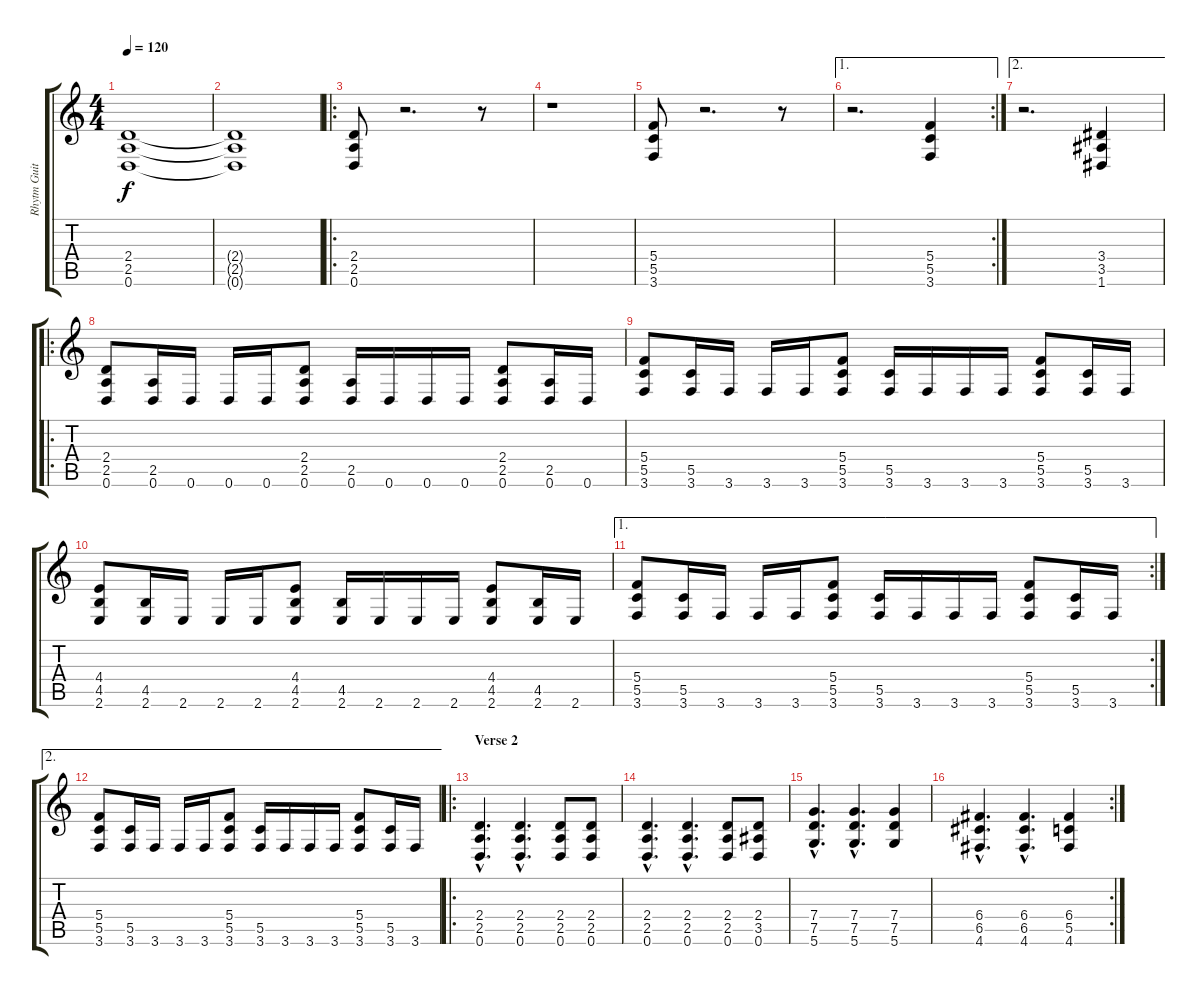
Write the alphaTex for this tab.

\track ("Rhytm Guitar" "Rhytm Guit") {instrument distortionguitar}
\staff {score tabs}
\tuning (D4 A3 F3 C3 G2 D2) {hide}
\ts (4 4)
\tempo 120
\clef g2
\ks c
(2.4{t} 2.5{t} 0.6{t}).1{dy f} |
(2.4{t} 2.5{t} 0.6{t}).1 |
\ro
(2.4 2.5 0.6).8 r.2{d} r.8 |
r.1 |
(5.4 5.5 3.6).8 r.2{d} r.8 |
\ae 1
\rc 2
r.2{d} (5.4 5.5 3.6).4 |
\ae 2
r.2{d} (3.4 3.5 1.6).4 |
\ro
(2.4 2.5 0.6).8 (2.5 0.6).16 0.6.16 0.6.16 0.6.16 (2.4 2.5 0.6).8 (2.5 0.6).16 0.6.16 0.6.16 0.6.16 (2.4 2.5 0.6).8 (2.5 0.6).16 0.6.16 |
(5.4 5.5 3.6).8 (5.5 3.6).16 3.6.16 3.6.16 3.6.16 (5.4 5.5 3.6).8 (5.5 3.6).16 3.6.16 3.6.16 3.6.16 (5.4 5.5 3.6).8 (5.5 3.6).16 3.6.16 |
(4.4 4.5 2.6).8 (4.5 2.6).16 2.6.16 2.6.16 2.6.16 (4.4 4.5 2.6).8 (4.5 2.6).16 2.6.16 2.6.16 2.6.16 (4.4 4.5 2.6).8 (4.5 2.6).16 2.6.16 |
\ae 1
\rc 2
(5.4 5.5 3.6).8 (5.5 3.6).16 3.6.16 3.6.16 3.6.16 (5.4 5.5 3.6).8 (5.5 3.6).16 3.6.16 3.6.16 3.6.16 (5.4 5.5 3.6).8 (5.5 3.6).16 3.6.16 |
\ae 2
(5.4 5.5 3.6).8 (5.5 3.6).16 3.6.16 3.6.16 3.6.16 (5.4 5.5 3.6).8 (5.5 3.6).16 3.6.16 3.6.16 3.6.16 (5.4 5.5 3.6).8 (5.5 3.6).16 3.6.16 |
\ro
\section ("" "Verse 2")
(2.4{hac} 2.5{hac} 0.6{hac}).4{d} (2.4{hac} 2.5{hac} 0.6{hac}).4{d} (2.4 2.5 0.6).8 (2.4 2.5 0.6).8 |
(2.4{hac} 2.5{hac} 0.6{hac}).4{d} (2.4{hac} 2.5{hac} 0.6{hac}).4{d} (2.4 2.5 0.6).8 (2.4 3.5 0.6).8 |
(7.4{hac} 7.5{hac} 5.6{hac}).4{d} (7.4{hac} 7.5{hac} 5.6{hac}).4{d} (7.4 7.5 5.6).4 |
\rc 2
(6.4{hac} 6.5{hac} 4.6{hac}).4{d} (6.4{hac} 6.5{hac} 4.6{hac}).4{d} (6.4 5.5 4.6).4
